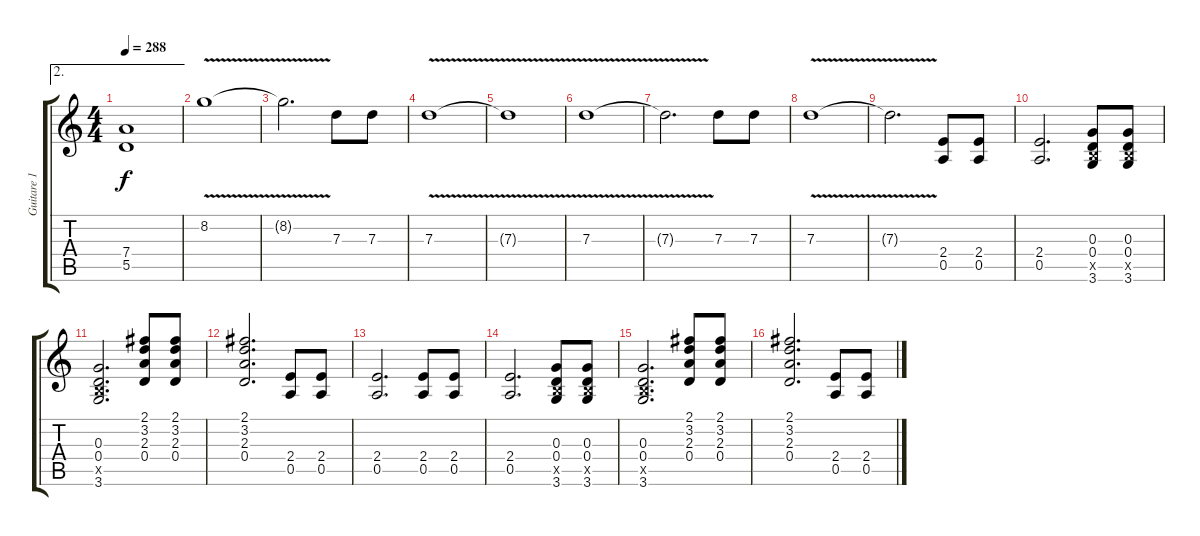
\track ("Guitare 1" "Guitare 1") {instrument distortionguitar}
\staff {score tabs}
\tuning (E4 B3 G3 D3 A2 E2) {hide}
\ae 2
\ts (4 4)
\tempo 288
\clef g2
\ks c
(7.4{t} 5.5{t}).1{dy f} |
8.2{v}.1 |
8.2{t}.2{d} 7.3.8 7.3.8 |
7.3{v}.1 |
7.3{t}.1 |
7.3{v}.1 |
7.3{t}.2{d} 7.3.8 7.3.8 |
7.3{v}.1 |
7.3{t}.2{d} (2.4 0.5).8 (2.4 0.5).8 |
(2.4 0.5).2{d} (0.3 0.4 2.5{x} 3.6).8 (0.3 0.4 2.5{x} 3.6).8 |
(0.3 0.4 2.5{x} 3.6).2{d} (2.1 3.2 2.3 0.4).8 (2.1 3.2 2.3 0.4).8 |
(2.1 3.2 2.3 0.4).2{d} (2.4 0.5).8 (2.4 0.5).8 |
(2.4 0.5).2{d} (2.4 0.5).8 (2.4 0.5).8 |
(2.4 0.5).2{d} (0.3 0.4 2.5{x} 3.6).8 (0.3 0.4 2.5{x} 3.6).8 |
(0.3 0.4 2.5{x} 3.6).2{d} (2.1 3.2 2.3 0.4).8 (2.1 3.2 2.3 0.4).8 |
(2.1 3.2 2.3 0.4).2{d} (2.4 0.5).8 (2.4 0.5).8
